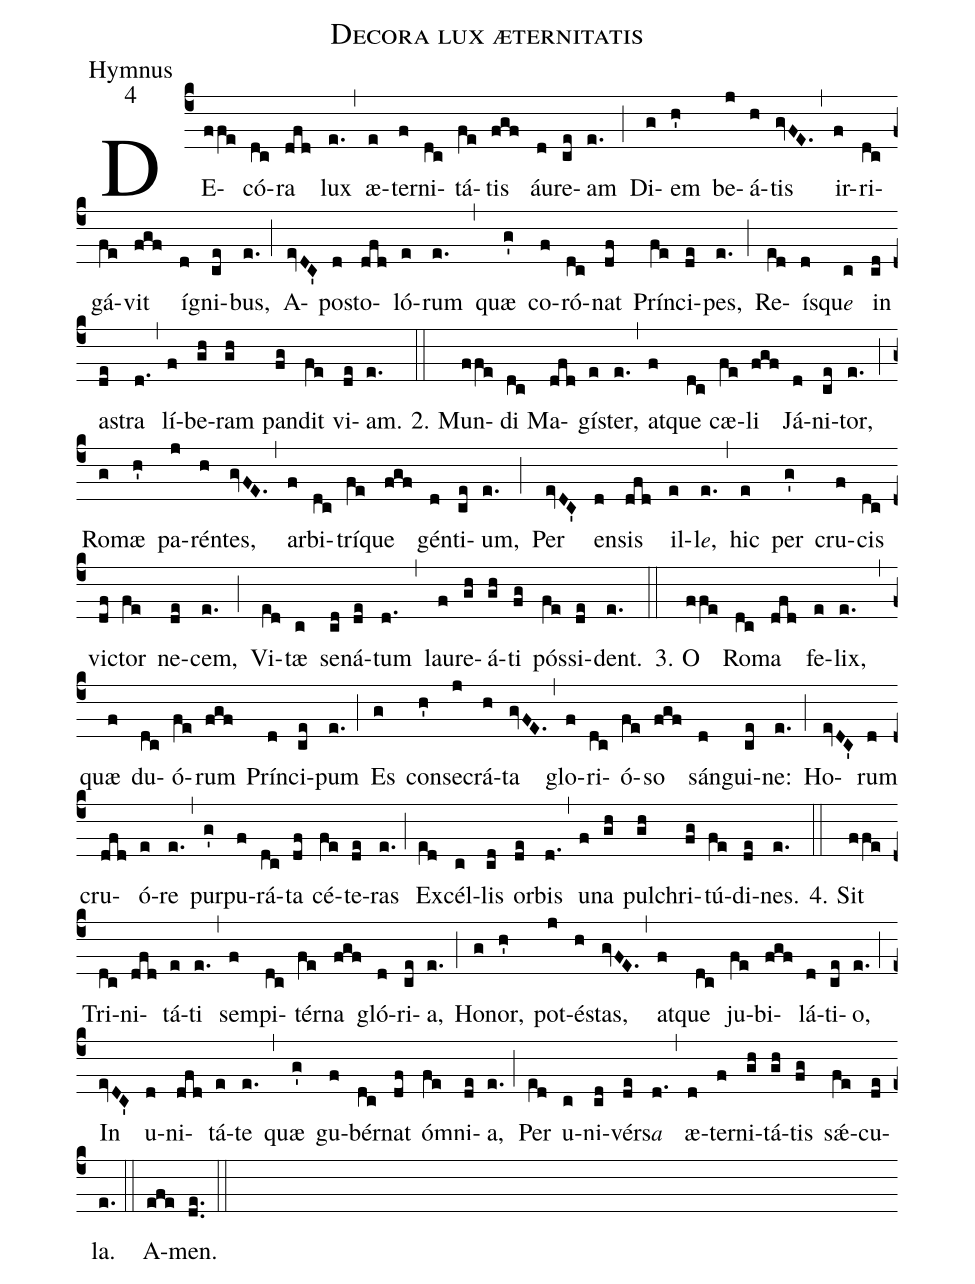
name:Decora lux æternitatis;
office-part:Hymnus;
mode:4;
%%
(c4) DE(ffe)có(dc)ra(dfd) lux(e.) (,) æ(e)ter(f)ni(dc)tá(fe)tis(fgf) áu(d)re(ce)am(e.) (;) Di(g)em(h') be(j)á(h)tis(gvFE.) (,) ir(f)ri(dc)gá(fe)vit(fgf) í(d)gni(ce)bus,(e.) (;) A(evDC')po(d)sto(dfd)ló(e)rum(e.) (,) quæ(g') co(f)ró(dc)nat(df) Prín(fe)ci(de)pes,(e.) (;) Re(e[ll:1]d)ís(d)qu{<e>e</e>}(c) in(cd) a(de)stra(d.) (,) lí(f)be(gh)ram(gh) pan(fg)dit(fe) vi(de)am.(e.) (::)
2. Mun(ffe)di(dc) Ma(dfd)gí(e)ster,(e.) (,) at(f)que(dc) cæ(fe)li(fgf) Já(d)ni(ce)tor,(e.) (;) Ro(g)mæ(h') pa(j)rén(h)tes,(gvFE.) (,) ar(f)bi(dc)trí(fe)que(fgf) gén(d)ti(ce)um,(e.) (;) Per(evDC') en(d)sis(dfd) il(e)l{<e>e</e>},(e.) (,) hic(e) per(g') cru(f)cis(dc) vi(df)ctor(fe) ne(de)cem,(e.) (;) Vi(e[ll:1]d)tæ(c) se(cd)ná(de)tum(d.) (,) lau(f)re(gh)á(gh)ti(fg) pós(fe)si(de)dent.(e.) (::)
3. O(ffe) Ro(dc)ma(dfd) fe(e)lix,(e.) (,) quæ(f) du(dc)ó(fe)rum(fgf) Prín(d)ci(ce)pum(e.) (;) Es(g) con(h')se(j)crá(h)ta(gvFE.) (,) glo(f)ri(dc)ó(fe)so(fgf) sán(d)gui(ce)ne:(e.) (;) Ho(evDC')rum(d) cru(dfd)ó(e)re(e.) (,) pur(g')pu(f)rá(dc)ta(df) cé(fe)te(de)ras(e.) (;) Ex(e[ll:1]d)cél(c)lis(cd) or(de)bis(d.) (,) u(f)na(gh) pul(gh)chri(fg)tú(fe)di(de)nes.(e.) (::)
4. Sit(ffe) Tri(dc)ni(dfd)tá(e)ti(e.) (,) sem(f)pi(dc)tér(fe)na(fgf) gló(d)ri(ce)a,(e.) (;) Ho(g)nor,(h') pot(j)é(h)stas,(gvFE.) (,) at(f)que(dc) ju(fe)bi(fgf)lá(d)ti(ce)o,(e.) (;) In(evDC') u(d)ni(dfd)tá(e)te(e.) (,) quæ(g') gu(f)bér(dc)nat(df) ó(fe)mni(de)a,(e.) (;) Per(e[ll:1]d) u(c)ni(cd)vér(de)s{<e>a</e>}(d.) (,) æ(d)ter(f)ni(gh)tá(gh)tis(fg) sǽ(fe)cu(de)la.(e.) (::)
A(efe)men.(de..) (::)
